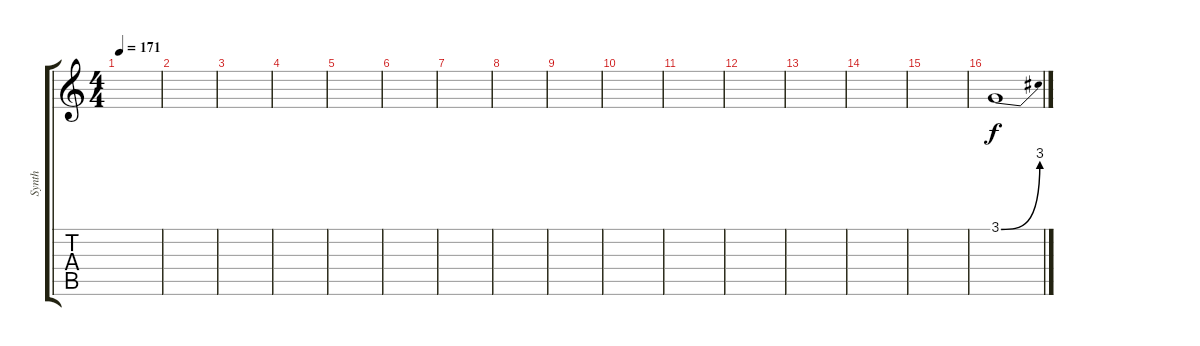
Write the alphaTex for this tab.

\track ("Synth" "Synth") {instrument ocarina}
\staff {score tabs}
\tuning (E4 B3 G3 D3 A2 D2) {hide}
\ts (4 4)
\tempo 171
\clef g2
\ks c
|
|
|
|
|
|
|
|
|
|
|
|
|
|
|
3.1{be (bend 0 0 60 12)}.1
